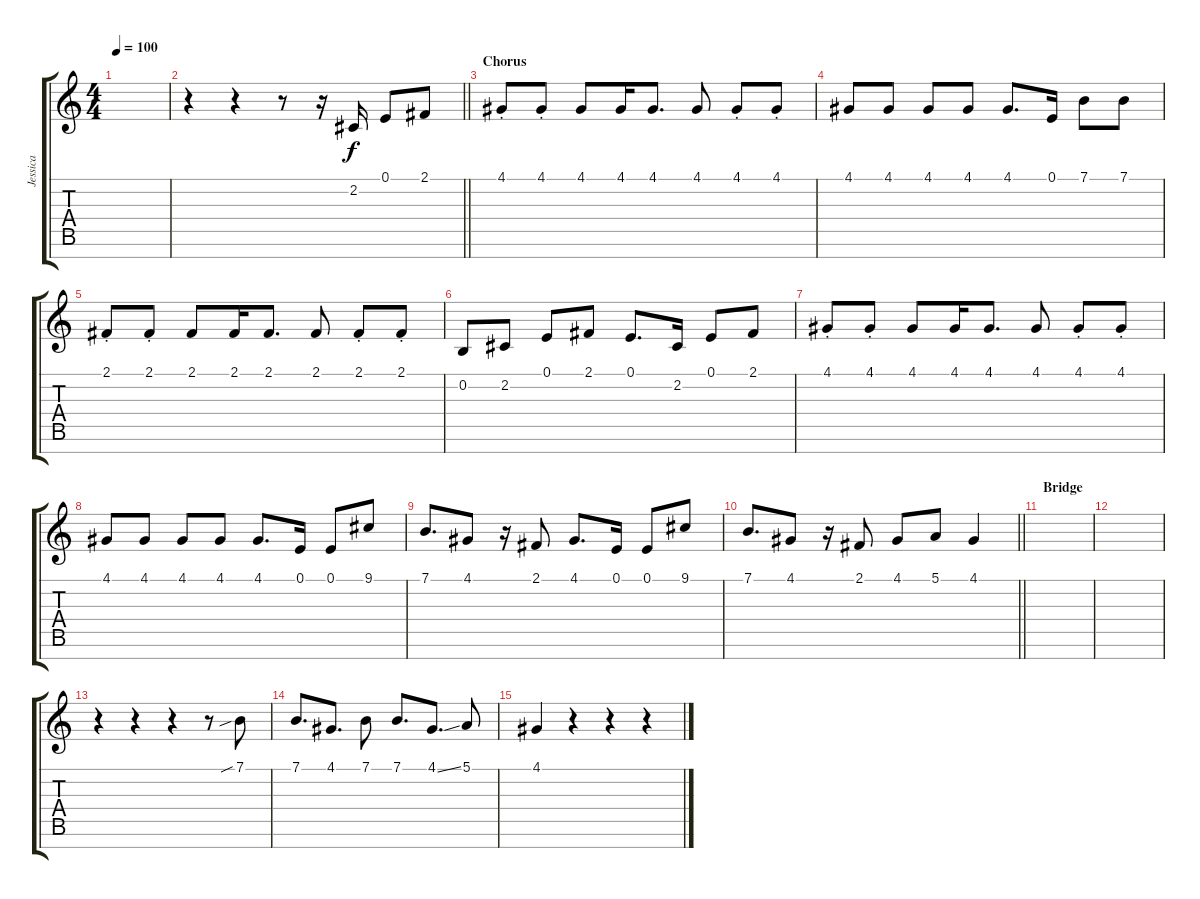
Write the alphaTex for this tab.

\track ("Jessica" "Jessica") {instrument oboe}
\staff {score tabs}
\tuning (E4 B3 G3 D3 A2 E2 B1) {hide}
\ts (4 4)
\tempo 100
\clef g2
\ks c
|
\barLineRight lightlight
r.4 r.4 r.8 r.16 2.2.16 0.1.8 2.1.8 |
\section ("" "Chorus")
4.1{st}.8 4.1{st}.8 4.1.8 4.1.16 4.1.8{d} 4.1.8 4.1{st}.8 4.1{st}.8 |
4.1.8 4.1.8 4.1.8 4.1.8 4.1.8{d} 0.1.16 7.1.8 7.1.8 |
2.1{st}.8 2.1{st}.8 2.1.8 2.1.16 2.1.8{d} 2.1.8 2.1{st}.8 2.1{st}.8 |
0.2.8 2.2.8 0.1.8 2.1.8 0.1.8{d} 2.2.16 0.1.8 2.1.8 |
4.1{st}.8 4.1{st}.8 4.1.8 4.1.16 4.1.8{d} 4.1.8 4.1{st}.8 4.1{st}.8 |
4.1.8 4.1.8 4.1.8 4.1.8 4.1.8{d} 0.1.16 0.1.8 9.1.8 |
7.1.8{d} 4.1.8 r.16 2.1.8 4.1.8{d} 0.1.16 0.1.8 9.1.8 |
\barLineRight lightlight
7.1.8{d} 4.1.8 r.16 2.1.8 4.1.8 5.1.8 4.1.4 |
\section ("" "Bridge")
|
|
r.4 r.4 r.4 r.8 7.1{sib}.8 |
7.1.8{d} 4.1.8{d} 7.1.8 7.1.8{d} 4.1{ss}.8{d} 5.1.8 |
4.1.4 r.4 r.4 r.4
